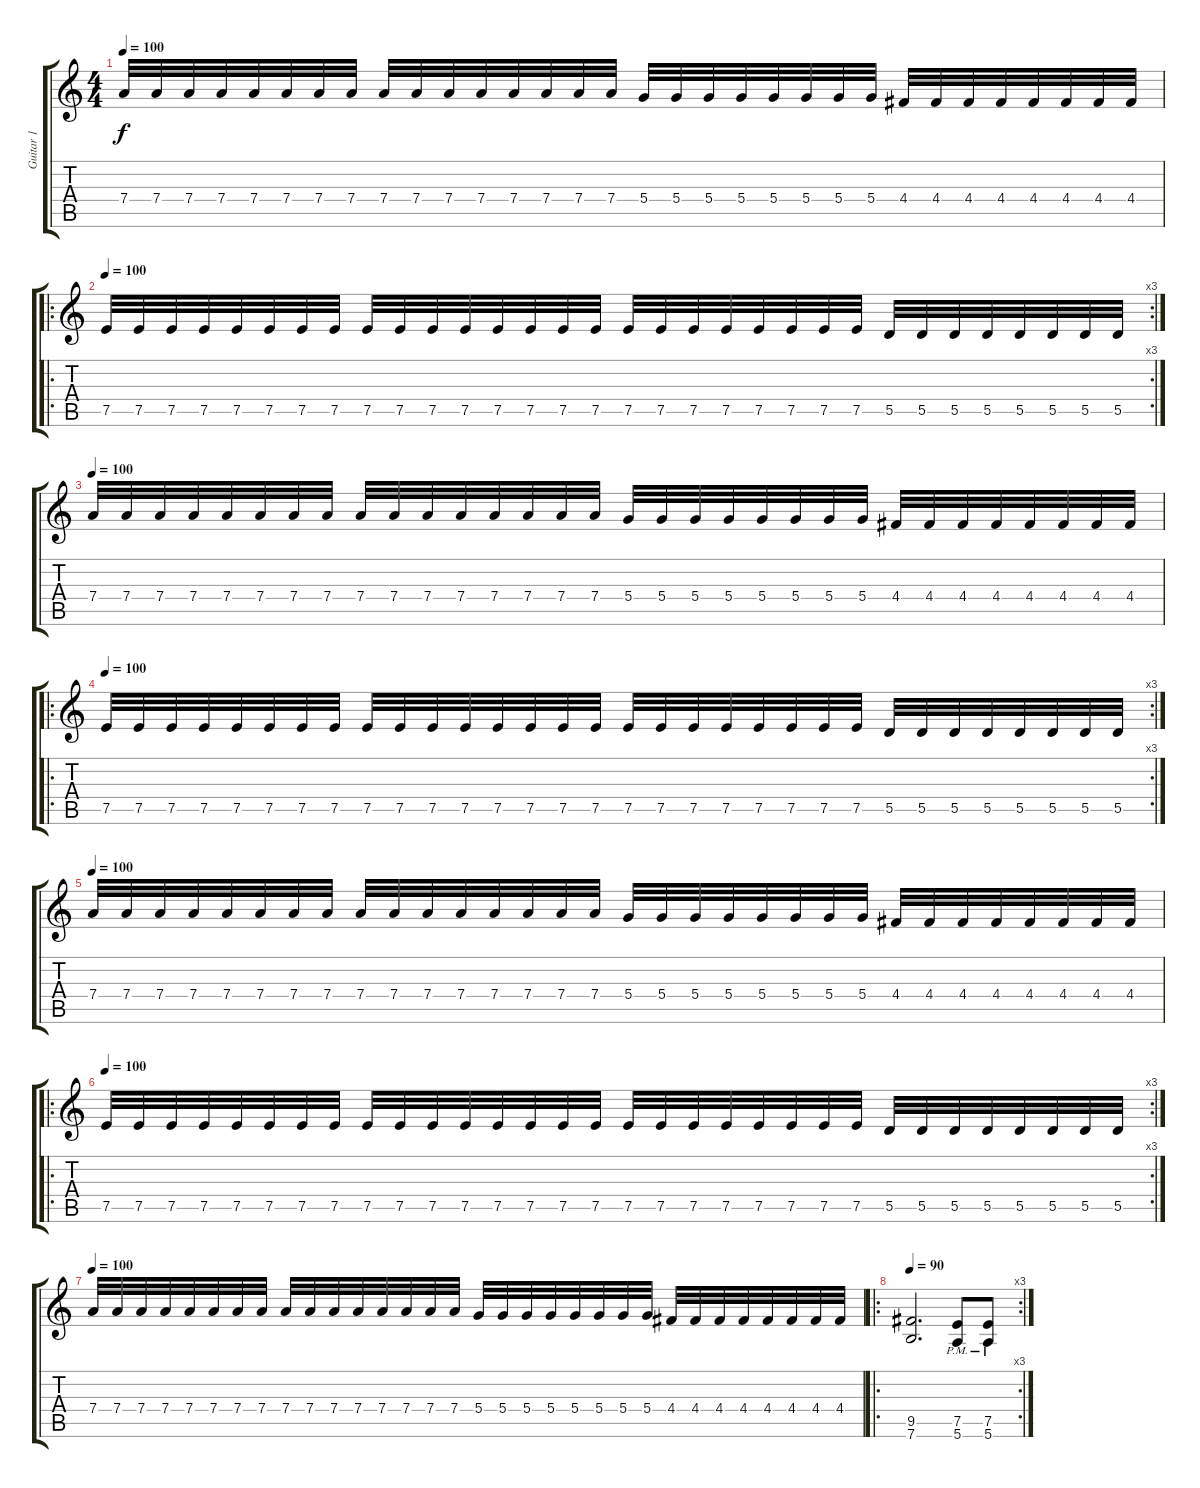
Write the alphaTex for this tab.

\track ("Guitar 1" "Guitar 1") {instrument distortionguitar}
\staff {score tabs}
\tuning (E4 B3 G3 D3 A2 E2) {hide}
\ts (4 4)
\tempo 100
\clef g2
\ks c
7.4.32{dy f} 7.4.32 7.4.32 7.4.32 7.4.32 7.4.32 7.4.32 7.4.32 7.4.32 7.4.32 7.4.32 7.4.32 7.4.32 7.4.32 7.4.32 7.4.32 5.4.32 5.4.32 5.4.32 5.4.32 5.4.32 5.4.32 5.4.32 5.4.32 4.4.32 4.4.32 4.4.32 4.4.32 4.4.32 4.4.32 4.4.32 4.4.32 |
\ro
\rc 3
\tempo 100
7.5.32 7.5.32 7.5.32 7.5.32 7.5.32 7.5.32 7.5.32 7.5.32 7.5.32 7.5.32 7.5.32 7.5.32 7.5.32 7.5.32 7.5.32 7.5.32 7.5.32 7.5.32 7.5.32 7.5.32 7.5.32 7.5.32 7.5.32 7.5.32 5.5.32 5.5.32 5.5.32 5.5.32 5.5.32 5.5.32 5.5.32 5.5.32 |
\tempo 100
7.4.32 7.4.32 7.4.32 7.4.32 7.4.32 7.4.32 7.4.32 7.4.32 7.4.32 7.4.32 7.4.32 7.4.32 7.4.32 7.4.32 7.4.32 7.4.32 5.4.32 5.4.32 5.4.32 5.4.32 5.4.32 5.4.32 5.4.32 5.4.32 4.4.32 4.4.32 4.4.32 4.4.32 4.4.32 4.4.32 4.4.32 4.4.32 |
\ro
\rc 3
\tempo 100
7.5.32 7.5.32 7.5.32 7.5.32 7.5.32 7.5.32 7.5.32 7.5.32 7.5.32 7.5.32 7.5.32 7.5.32 7.5.32 7.5.32 7.5.32 7.5.32 7.5.32 7.5.32 7.5.32 7.5.32 7.5.32 7.5.32 7.5.32 7.5.32 5.5.32 5.5.32 5.5.32 5.5.32 5.5.32 5.5.32 5.5.32 5.5.32 |
\tempo 100
7.4.32 7.4.32 7.4.32 7.4.32 7.4.32 7.4.32 7.4.32 7.4.32 7.4.32 7.4.32 7.4.32 7.4.32 7.4.32 7.4.32 7.4.32 7.4.32 5.4.32 5.4.32 5.4.32 5.4.32 5.4.32 5.4.32 5.4.32 5.4.32 4.4.32 4.4.32 4.4.32 4.4.32 4.4.32 4.4.32 4.4.32 4.4.32 |
\ro
\rc 3
\tempo 100
7.5.32 7.5.32 7.5.32 7.5.32 7.5.32 7.5.32 7.5.32 7.5.32 7.5.32 7.5.32 7.5.32 7.5.32 7.5.32 7.5.32 7.5.32 7.5.32 7.5.32 7.5.32 7.5.32 7.5.32 7.5.32 7.5.32 7.5.32 7.5.32 5.5.32 5.5.32 5.5.32 5.5.32 5.5.32 5.5.32 5.5.32 5.5.32 |
\tempo 100
7.4.32 7.4.32 7.4.32 7.4.32 7.4.32 7.4.32 7.4.32 7.4.32 7.4.32 7.4.32 7.4.32 7.4.32 7.4.32 7.4.32 7.4.32 7.4.32 5.4.32 5.4.32 5.4.32 5.4.32 5.4.32 5.4.32 5.4.32 5.4.32 4.4.32 4.4.32 4.4.32 4.4.32 4.4.32 4.4.32 4.4.32 4.4.32 |
\ro
\rc 3
\tempo 90
(9.5 7.6).2{d} (7.5{pm} 5.6{pm}).8 (7.5{pm} 5.6{pm}).8
